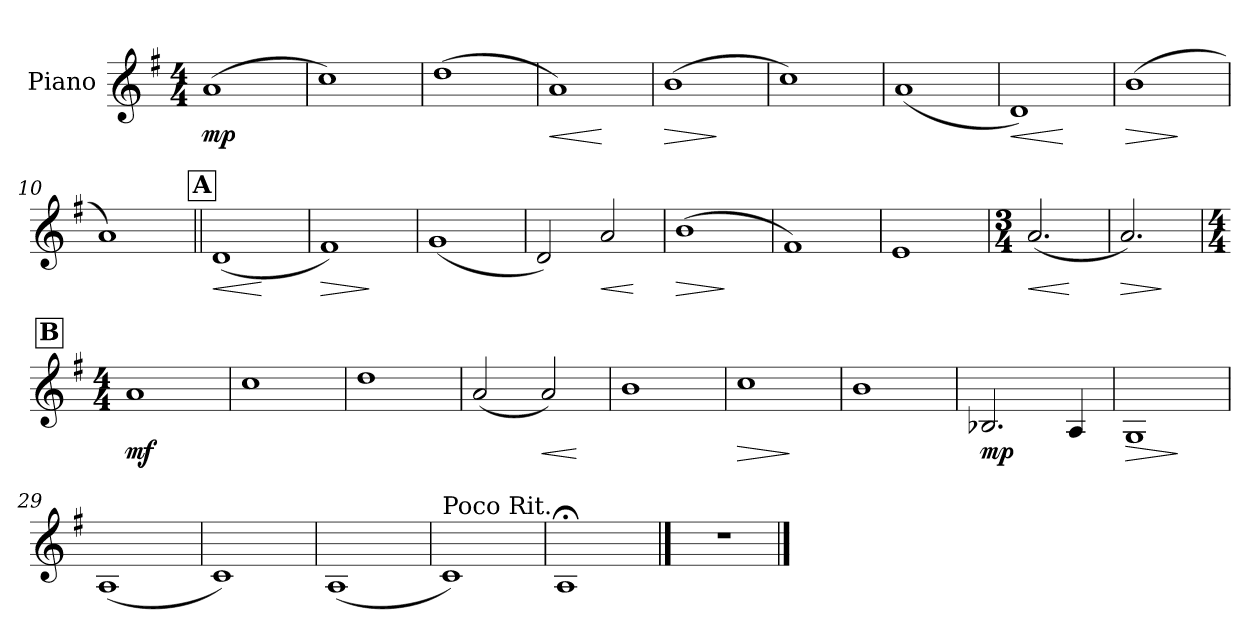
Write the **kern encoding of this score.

**kern	**dynam
*part1	*part1
*staff1	*staff1
*I"Piano	*
*I'Pno.	*
*clefG2	*
*k[f#]	*
*M4/4	*
=1	=1
!	!LO:DY:b
(1a	mp
=2	=2
1cc)	.
=3	=3
(1dd	.
=4	=4
!	!LO:HP:b
1a)	<
.	[
=5	=5
!	!LO:HP:b
(1b	>
.	]
=6	=6
1cc)	.
=7	=7
(1a	.
=8	=8
!	!LO:HP:b
1d)	<
.	[
=9	=9
!	!LO:HP:b
(1b	>
.	]
=10	=10
1a)	.
!!LO:REH:place=s1:a:B:fs=14:t=A
=11||	=11||
!	!LO:HP:b
(1d	<
.	[
=12	=12
!	!LO:HP:b
1f#)	>
.	]
=13	=13
(1g	.
=14	=14
2d/)	.
!	!LO:HP:b
2a/	<
.	[
=15	=15
!	!LO:HP:b
(1b	>
.	]
=16	=16
1f#)	.
!!LO:LB:g=z
=17	=17
1e	.
=18	=18
*M3/4	*
!	!LO:HP:b
(2.a/	<
.	[
=19	=19
!	!LO:HP:b
2.a/)	>
.	]
!!LO:REH:place=s1:a:B:fs=14:t=B
=20	=20
*M4/4	*
!	!LO:DY:b
1a	mf
=21	=21
1cc	.
=22	=22
1dd	.
=23	=23
(2a/	.
!	!LO:HP:b
2a/)	<
.	[
=24	=24
1b	.
=25	=25
!	!LO:HP:b
1cc	>
.	]
=26	=26
1b	.
=27	=27
!	!LO:DY:b
2.B-X/	mp
4A/	.
=28	=28
!	!LO:HP:b
1G	>
.	]
=29	=29
(1A	.
=30	=30
1c)	.
=31	=31
(1A	.
!!LO:LB:g=z
=32	=32
!LO:TX:a:t=Poco Rit.	!
1c)	.
=33	=33
1A;<	.
==34	==34
1r	.
==	==
*-	*-
